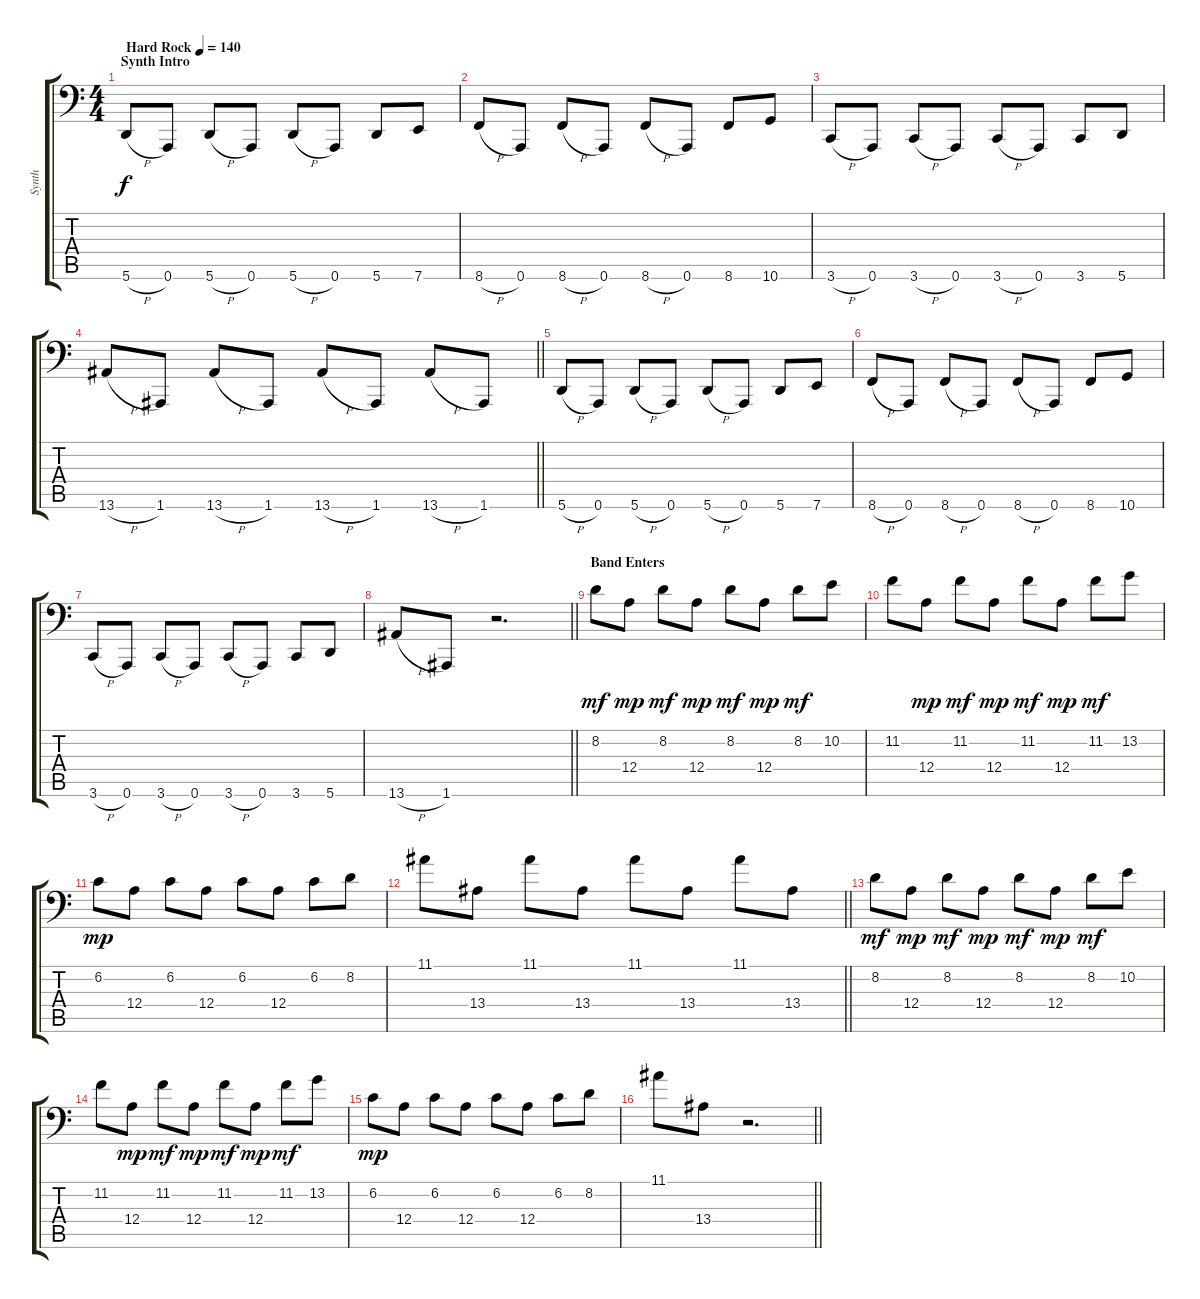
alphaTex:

\track ("Synth" "Synth") {instrument lead1square}
\staff {score tabs}
\tuning (B3 Gb3 D3 A2 E2 A1) {hide}
\ts (4 4)
\section ("" "Synth Intro")
\tempo (140 "Hard Rock")
\clef f4
\ks c
5.6{h}.8{dy f instrument lead1square} 0.6.8 5.6{h}.8 0.6.8 5.6{h}.8 0.6.8 5.6.8 7.6.8 |
8.6{h}.8 0.6.8 8.6{h}.8 0.6.8 8.6{h}.8 0.6.8 8.6.8 10.6.8 |
3.6{h}.8 0.6.8 3.6{h}.8 0.6.8 3.6{h}.8 0.6.8 3.6.8 5.6.8 |
\barLineRight lightlight
13.6{h}.8 1.6.8 13.6{h}.8 1.6.8 13.6{h}.8 1.6.8 13.6{h}.8 1.6.8 |
5.6{h}.8 0.6.8 5.6{h}.8 0.6.8 5.6{h}.8 0.6.8 5.6.8 7.6.8 |
8.6{h}.8 0.6.8 8.6{h}.8 0.6.8 8.6{h}.8 0.6.8 8.6.8 10.6.8 |
3.6{h}.8 0.6.8 3.6{h}.8 0.6.8 3.6{h}.8 0.6.8 3.6.8 5.6.8 |
\barLineRight lightlight
13.6{h}.8 1.6.8 r.2{d} |
\section ("" "Band Enters")
8.2.8{dy mf volume 9 instrument lead2sawtooth} 12.4.8{dy mp} 8.2.8{dy mf} 12.4.8{dy mp} 8.2.8{dy mf} 12.4.8{dy mp} 8.2.8{dy mf} 10.2.8 |
11.2.8 12.4.8{dy mp} 11.2.8{dy mf} 12.4.8{dy mp} 11.2.8{dy mf} 12.4.8{dy mp} 11.2.8{dy mf} 13.2.8 |
6.2.8{dy mp} 12.4.8 6.2.8 12.4.8 6.2.8 12.4.8 6.2.8 8.2.8 |
\barLineRight lightlight
11.1.8 13.4.8 11.1.8 13.4.8 11.1.8 13.4.8 11.1.8 13.4.8 |
8.2.8{dy mf} 12.4.8{dy mp} 8.2.8{dy mf} 12.4.8{dy mp} 8.2.8{dy mf} 12.4.8{dy mp} 8.2.8{dy mf} 10.2.8 |
11.2.8 12.4.8{dy mp} 11.2.8{dy mf} 12.4.8{dy mp} 11.2.8{dy mf} 12.4.8{dy mp} 11.2.8{dy mf} 13.2.8 |
6.2.8{dy mp} 12.4.8 6.2.8 12.4.8 6.2.8 12.4.8 6.2.8 8.2.8 |
\barLineRight lightlight
11.1.8 13.4.8 r.2{d}
